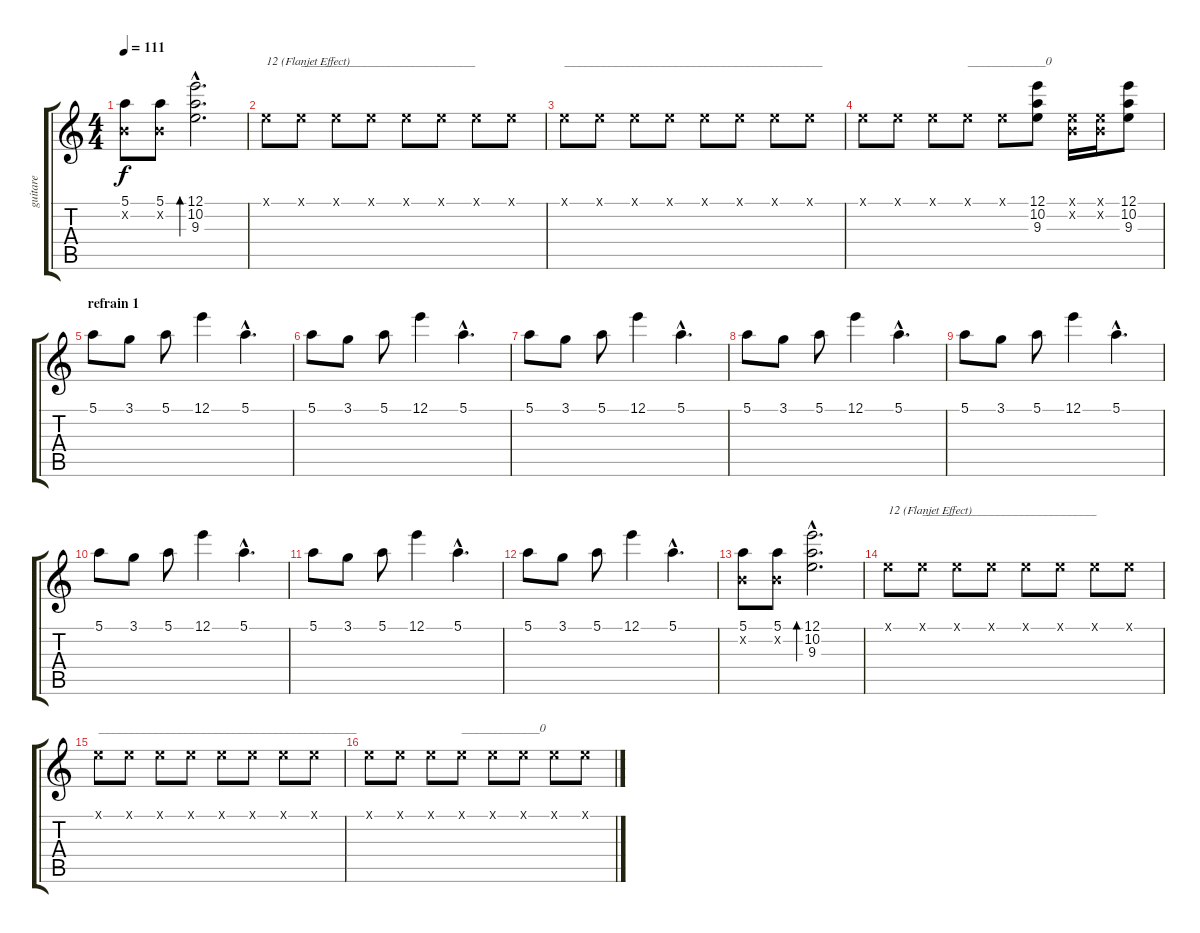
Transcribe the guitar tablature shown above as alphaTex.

\track ("guitare" "guitare") {instrument electricguitarjazz}
\staff {score tabs}
\tuning (E4 B3 G3 D3 A2 E2) {hide}
\ts (4 4)
\tempo 111
\clef g2
\ks c
(5.1 0.2{x}).8{dy f} (5.1 0.2{x}).8 (12.1{hac} 10.2{hac} 9.3{hac}).2{d bd 120} |
0.1{x}.8{txt "12 (Flanjet Effect)"} 0.1{x}.8{txt "_____________________________"} 0.1{x}.8 0.1{x}.8 0.1{x}.8 0.1{x}.8 0.1{x}.8 0.1{x}.8 |
0.1{x}.8{txt "___________________________________________"} 0.1{x}.8 0.1{x}.8 0.1{x}.8 0.1{x}.8 0.1{x}.8 0.1{x}.8 0.1{x}.8 |
0.1{x}.8 0.1{x}.8 0.1{x}.8 0.1{x}.8{txt "_____________0"} 0.1{x}.8 (12.1 10.2 9.3).8 (0.1{x} 0.2{x}).16 (0.1{x} 0.2{x}).16 (12.1 10.2 9.3).8 |
\section ("" "refrain 1")
5.1.8 3.1.8 5.1.8 12.1.4 5.1{hac}.4{d} |
5.1.8 3.1.8 5.1.8 12.1.4 5.1{hac}.4{d} |
5.1.8 3.1.8 5.1.8 12.1.4 5.1{hac}.4{d} |
5.1.8 3.1.8 5.1.8 12.1.4 5.1{hac}.4{d} |
5.1.8 3.1.8 5.1.8 12.1.4 5.1{hac}.4{d} |
5.1.8 3.1.8 5.1.8 12.1.4 5.1{hac}.4{d} |
5.1.8 3.1.8 5.1.8 12.1.4 5.1{hac}.4{d} |
5.1.8 3.1.8 5.1.8 12.1.4 5.1{hac}.4{d} |
(5.1 0.2{x}).8 (5.1 0.2{x}).8 (12.1{hac} 10.2{hac} 9.3{hac}).2{d bd 120} |
0.1{x}.8{txt "12 (Flanjet Effect)"} 0.1{x}.8{txt "_____________________________"} 0.1{x}.8 0.1{x}.8 0.1{x}.8 0.1{x}.8 0.1{x}.8 0.1{x}.8 |
0.1{x}.8{txt "___________________________________________"} 0.1{x}.8 0.1{x}.8 0.1{x}.8 0.1{x}.8 0.1{x}.8 0.1{x}.8 0.1{x}.8 |
0.1{x}.8 0.1{x}.8 0.1{x}.8 0.1{x}.8{txt "_____________0"} 0.1{x}.8 0.1{x}.8 0.1{x}.8 0.1{x}.8
